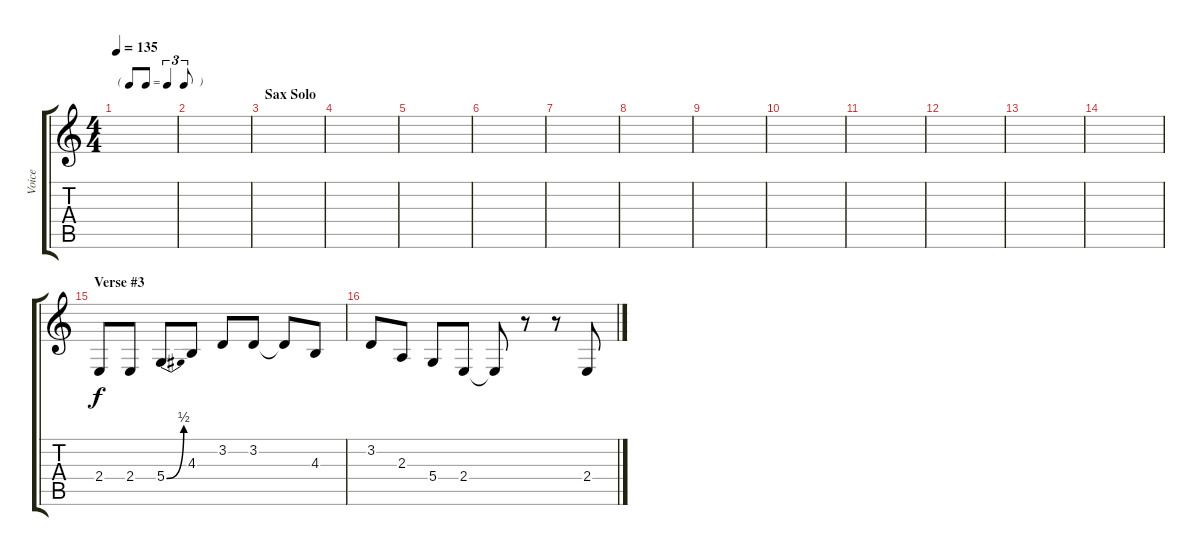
\track ("Voice" "Voice") {instrument tenorsax}
\staff {score tabs}
\tuning (E4 B3 G3 D3 A2 E2) {hide}
\ts (4 4)
\tf triplet8th
\tempo 135
\clef g2
\ks c
|
|
\section ("" "Sax Solo")
|
|
|
|
|
|
|
|
|
|
|
|
\section ("" "Verse #3")
2.4.8 2.4.8 5.4{be (bend 0 0 60 2)}.8 4.3.8 3.2.8 3.2.8 3.2{t}.8 4.3.8 |
3.2.8 2.3.8 5.4.8 2.4.8 2.4{t}.8 r.8 r.8 2.4.8
